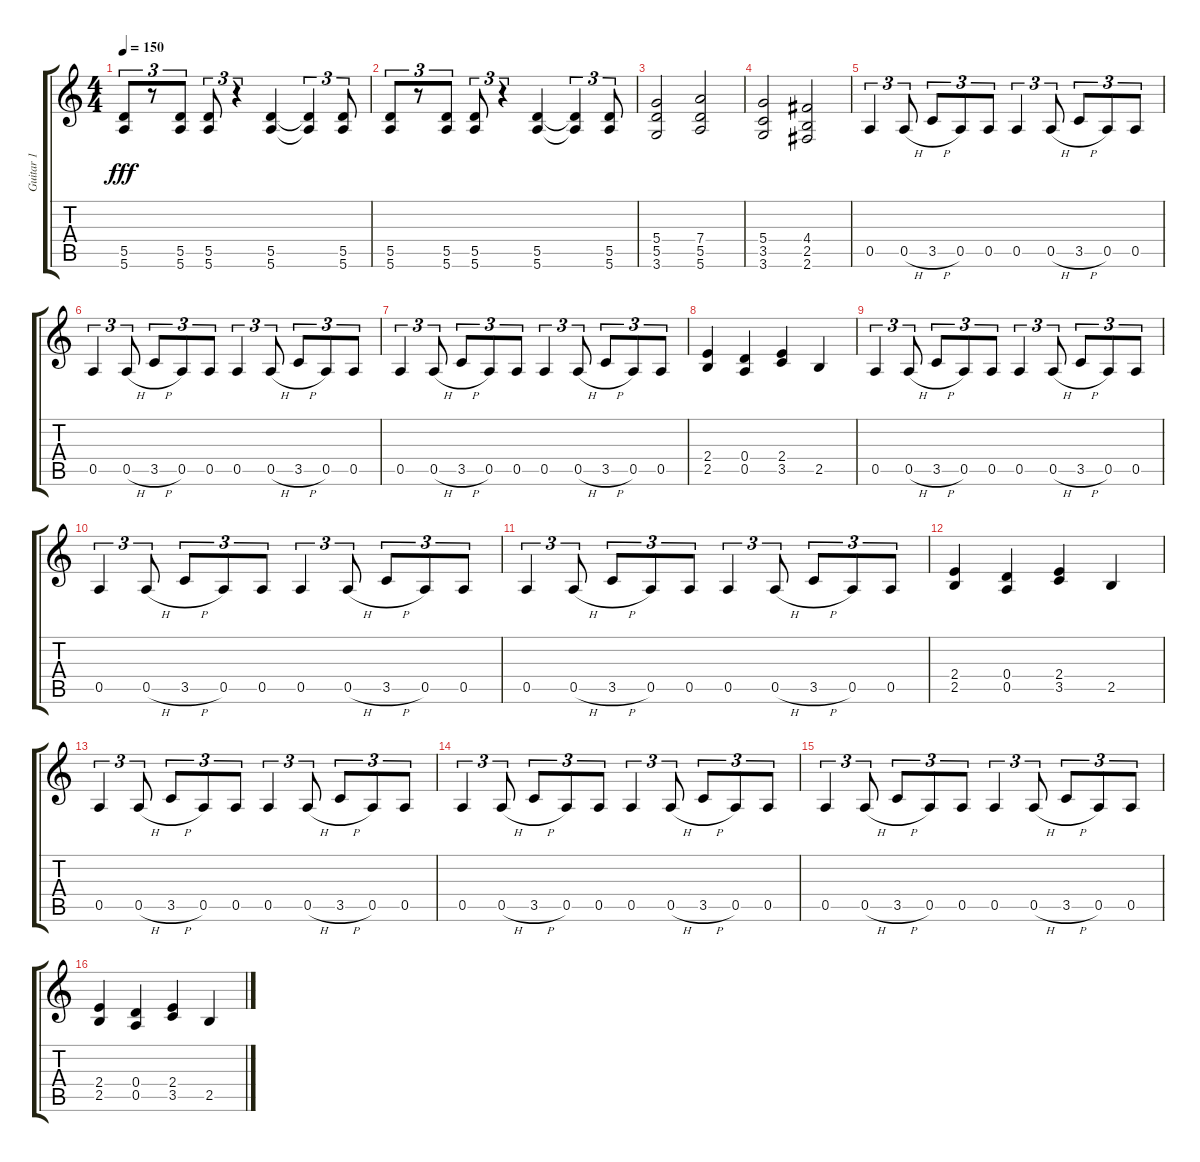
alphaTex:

\track ("Guitar 1" "Guitar 1") {instrument distortionguitar}
\staff {score tabs}
\tuning (E4 B3 G3 D3 A2 E2) {hide}
\ts (4 4)
\tempo 150
\clef g2
\ks c
(5.5 5.6).8{tu (3 2) dy fff} r.8{tu (3 2)} (5.5 5.6).8{tu (3 2)} (5.5 5.6).8{tu (3 2)} r.4{tu (3 2)} (5.5 5.6).4 (5.5{t} 5.6{t}).4{tu (3 2)} (5.5 5.6).8{tu (3 2)} |
(5.5 5.6).8{tu (3 2)} r.8{tu (3 2)} (5.5 5.6).8{tu (3 2)} (5.5 5.6).8{tu (3 2)} r.4{tu (3 2)} (5.5 5.6).4 (5.5{t} 5.6{t}).4{tu (3 2)} (5.5 5.6).8{tu (3 2)} |
(5.4 5.5 3.6).2 (7.4 5.5 5.6).2 |
(5.4 3.5 3.6).2 (4.4 2.5 2.6).2 |
0.5.4{tu (3 2)} 0.5{h}.8{tu (3 2)} 3.5{h}.8{tu (3 2)} 0.5.8{tu (3 2)} 0.5.8{tu (3 2)} 0.5.4{tu (3 2)} 0.5{h}.8{tu (3 2)} 3.5{h}.8{tu (3 2)} 0.5.8{tu (3 2)} 0.5.8{tu (3 2)} |
0.5.4{tu (3 2)} 0.5{h}.8{tu (3 2)} 3.5{h}.8{tu (3 2)} 0.5.8{tu (3 2)} 0.5.8{tu (3 2)} 0.5.4{tu (3 2)} 0.5{h}.8{tu (3 2)} 3.5{h}.8{tu (3 2)} 0.5.8{tu (3 2)} 0.5.8{tu (3 2)} |
0.5.4{tu (3 2)} 0.5{h}.8{tu (3 2)} 3.5{h}.8{tu (3 2)} 0.5.8{tu (3 2)} 0.5.8{tu (3 2)} 0.5.4{tu (3 2)} 0.5{h}.8{tu (3 2)} 3.5{h}.8{tu (3 2)} 0.5.8{tu (3 2)} 0.5.8{tu (3 2)} |
(2.4 2.5).4 (0.4 0.5).4 (2.4 3.5).4 2.5.4 |
0.5.4{tu (3 2)} 0.5{h}.8{tu (3 2)} 3.5{h}.8{tu (3 2)} 0.5.8{tu (3 2)} 0.5.8{tu (3 2)} 0.5.4{tu (3 2)} 0.5{h}.8{tu (3 2)} 3.5{h}.8{tu (3 2)} 0.5.8{tu (3 2)} 0.5.8{tu (3 2)} |
0.5.4{tu (3 2)} 0.5{h}.8{tu (3 2)} 3.5{h}.8{tu (3 2)} 0.5.8{tu (3 2)} 0.5.8{tu (3 2)} 0.5.4{tu (3 2)} 0.5{h}.8{tu (3 2)} 3.5{h}.8{tu (3 2)} 0.5.8{tu (3 2)} 0.5.8{tu (3 2)} |
0.5.4{tu (3 2)} 0.5{h}.8{tu (3 2)} 3.5{h}.8{tu (3 2)} 0.5.8{tu (3 2)} 0.5.8{tu (3 2)} 0.5.4{tu (3 2)} 0.5{h}.8{tu (3 2)} 3.5{h}.8{tu (3 2)} 0.5.8{tu (3 2)} 0.5.8{tu (3 2)} |
(2.4 2.5).4 (0.4 0.5).4 (2.4 3.5).4 2.5.4 |
0.5.4{tu (3 2)} 0.5{h}.8{tu (3 2)} 3.5{h}.8{tu (3 2)} 0.5.8{tu (3 2)} 0.5.8{tu (3 2)} 0.5.4{tu (3 2)} 0.5{h}.8{tu (3 2)} 3.5{h}.8{tu (3 2)} 0.5.8{tu (3 2)} 0.5.8{tu (3 2)} |
0.5.4{tu (3 2)} 0.5{h}.8{tu (3 2)} 3.5{h}.8{tu (3 2)} 0.5.8{tu (3 2)} 0.5.8{tu (3 2)} 0.5.4{tu (3 2)} 0.5{h}.8{tu (3 2)} 3.5{h}.8{tu (3 2)} 0.5.8{tu (3 2)} 0.5.8{tu (3 2)} |
0.5.4{tu (3 2)} 0.5{h}.8{tu (3 2)} 3.5{h}.8{tu (3 2)} 0.5.8{tu (3 2)} 0.5.8{tu (3 2)} 0.5.4{tu (3 2)} 0.5{h}.8{tu (3 2)} 3.5{h}.8{tu (3 2)} 0.5.8{tu (3 2)} 0.5.8{tu (3 2)} |
(2.4 2.5).4 (0.4 0.5).4 (2.4 3.5).4 2.5.4
